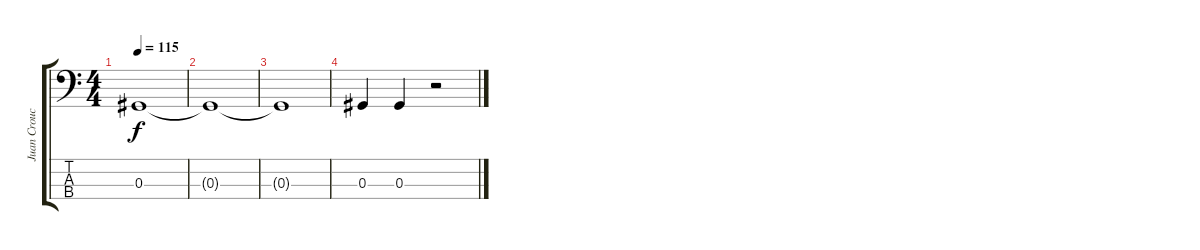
\track ("Juan Croucier" "Juan Crouc") {instrument electricbassfinger}
\staff {score tabs}
\tuning (Gb2 Db2 Ab1 Eb1) {hide}
\ts (4 4)
\tempo 115
\clef f4
\ks c
0.3.1{dy f} |
0.3{t}.1 |
0.3{t}.1 |
0.3.4 0.3.4 r.2
